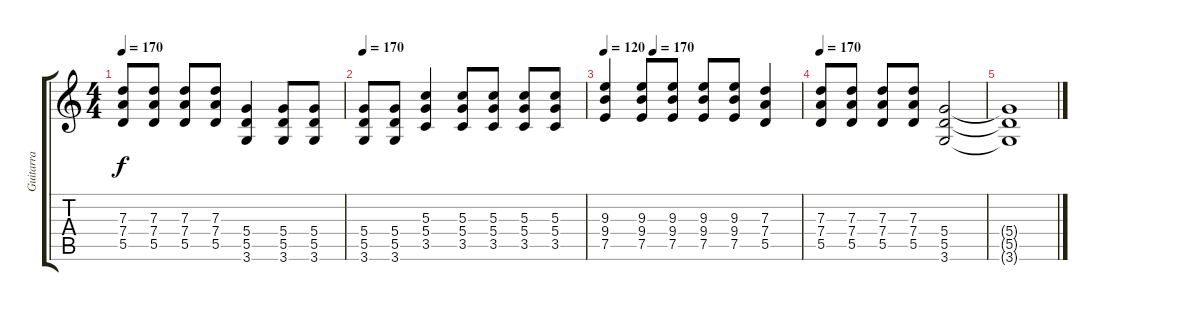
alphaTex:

\track ("Guitarra" "Guitarra") {instrument distortionguitar}
\staff {score tabs}
\tuning (E4 B3 G3 D3 A2 E2) {hide}
\ts (4 4)
\tempo 170
\clef g2
\ks c
(7.3 7.4 5.5).8{dy f} (7.3 7.4 5.5).8 (7.3 7.4 5.5).8 (7.3 7.4 5.5).8 (5.4 5.5 3.6).4 (5.4 5.5 3.6).8 (5.4 5.5 3.6).8 |
\tempo 170
(5.4 5.5 3.6).8 (5.4 5.5 3.6).8 (5.3 5.4 3.5).4 (5.3 5.4 3.5).8 (5.3 5.4 3.5).8 (5.3 5.4 3.5).8 (5.3 5.4 3.5).8 |
\tempo 120
\tempo (170 0.25)
(9.3 9.4 7.5).4 (9.3 9.4 7.5).8 (9.3 9.4 7.5).8 (9.3 9.4 7.5).8 (9.3 9.4 7.5).8 (7.3 7.4 5.5).4 |
\tempo 170
(7.3 7.4 5.5).8 (7.3 7.4 5.5).8 (7.3 7.4 5.5).8 (7.3 7.4 5.5).8 (5.4 5.5 3.6).2 |
(5.4{t} 5.5{t} 3.6{t}).1
